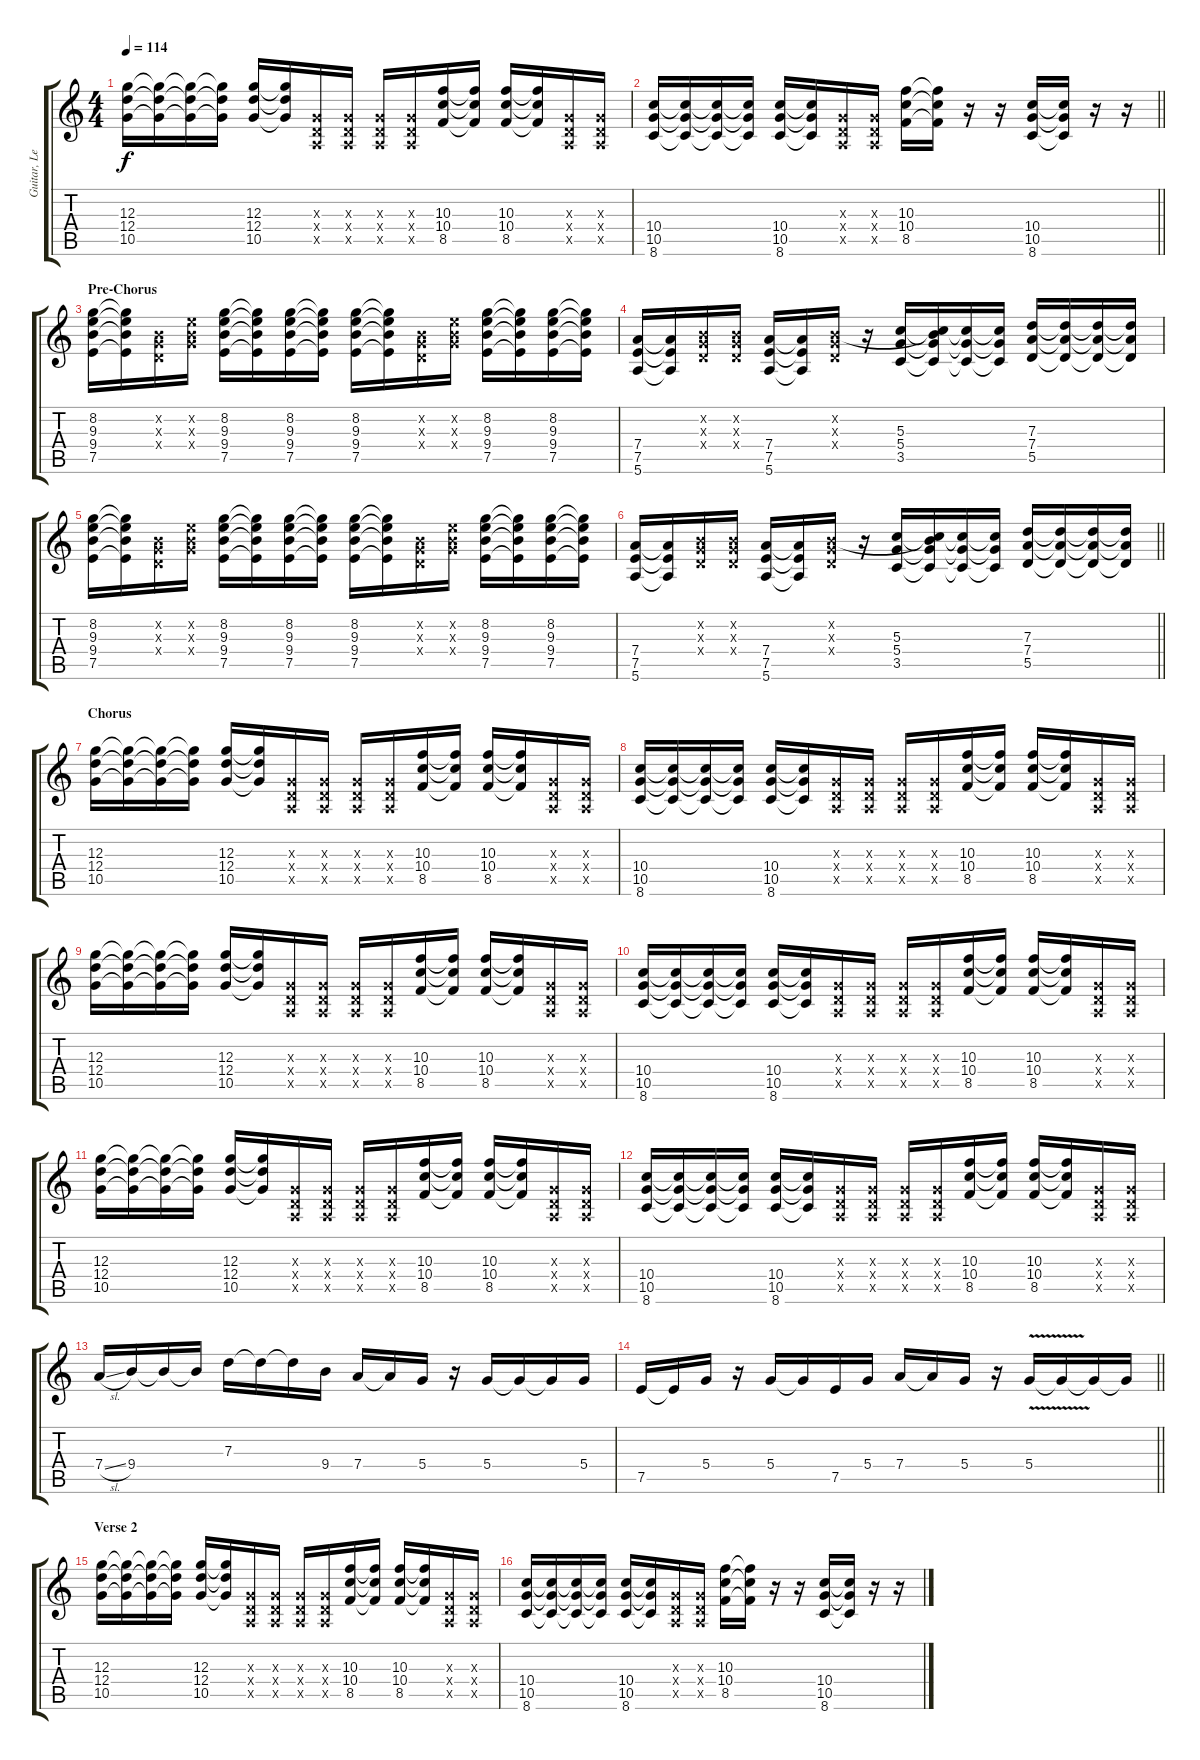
\track ("Guitar, Lead" "Guitar, Le") {instrument distortionguitar}
\staff {score tabs}
\tuning (E4 B3 G3 D3 A2 E2) {hide}
\ts (4 4)
\tempo 114
\clef g2
\ks c
(12.3 12.4 10.5).16{dy f} (12.3{t} 12.4{t} 10.5{t}).16 (12.3{t} 12.4{t} 10.5{t}).16 (12.3{t} 12.4{t} 10.5{t}).16 (12.3 12.4 10.5).16 (12.3{t} 12.4{t} 10.5{t}).16 (0.3{x} 0.4{x} 0.5{x}).16 (0.3{x} 0.4{x} 0.5{x}).16 (0.3{x} 0.4{x} 0.5{x}).16 (0.3{x} 0.4{x} 0.5{x}).16 (10.3 10.4 8.5).16 (10.3{t} 10.4{t} 8.5{t}).16 (10.3 10.4 8.5).16 (10.3{t} 10.4{t} 8.5{t}).16 (0.3{x} 0.4{x} 0.5{x}).16 (0.3{x} 0.4{x} 0.5{x}).16 |
\barLineRight lightlight
(10.4 10.5 8.6).16 (10.4{t} 10.5{t} 8.6{t}).16 (10.4{t} 10.5{t} 8.6{t}).16 (10.4{t} 10.5{t} 8.6{t}).16 (10.4 10.5 8.6).16 (10.4{t} 10.5{t} 8.6{t}).16 (0.3{x} 0.4{x} 0.5{x}).16 (0.3{x} 0.4{x} 0.5{x}).16 (10.3 10.4 8.5).16 (10.3{t} 10.4{t} 8.5{t}).16 r.16 r.16 (10.4 10.5 8.6).16 (10.4{t} 10.5{t} 8.6{t}).16 r.16 r.16 |
\section ("" "Pre-Chorus")
(8.2 9.3 9.4 7.5).16 (8.2{t} 9.3{t} 9.4{t} 7.5{t}).16 (0.2{x} 0.3{x} 0.4{x}).16 (5.2{x} 4.3{x} 5.4{x}).16 (8.2 9.3 9.4 7.5).16 (8.2{t} 9.3{t} 9.4{t} 7.5{t}).16 (8.2 9.3 9.4 7.5).16 (8.2{t} 9.3{t} 9.4{t} 7.5{t}).16 (8.2 9.3 9.4 7.5).16 (8.2{t} 9.3{t} 9.4{t} 7.5{t}).16 (0.2{x} 0.3{x} 0.4{x}).16 (5.2{x} 4.3{x} 5.4{x}).16 (8.2 9.3 9.4 7.5).16 (8.2{t} 9.3{t} 9.4{t} 7.5{t}).16 (8.2 9.3 9.4 7.5).16 (8.2{t} 9.3{t} 9.4{t} 7.5{t}).16 |
(7.4 7.5 5.6).16 (7.4{t} 7.5{t} 5.6{t}).16 (0.2{x} 0.3{x} 0.4{x}).16 (0.2{x} 0.3{x} 0.4{x}).16 (7.4 7.5 5.6).16 (7.4{t} 7.5{t} 5.6{t}).16 (0.2{x} 0.3{x} 0.4{x}).16 r.16 (5.3 5.4 3.5).16 (0.2{t} 5.3{t} 5.4{t} 3.5{t}).16 (5.3{t} 5.4{t} 3.5{t}).16 (5.3{t} 5.4{t} 3.5{t}).16 (7.3 7.4 5.5).16 (7.3{t} 7.4{t} 5.5{t}).16 (7.3{t} 7.4{t} 5.5{t}).16 (7.3{t} 7.4{t} 5.5{t}).16 |
(8.2 9.3 9.4 7.5).16 (8.2{t} 9.3{t} 9.4{t} 7.5{t}).16 (0.2{x} 0.3{x} 0.4{x}).16 (5.2{x} 4.3{x} 5.4{x}).16 (8.2 9.3 9.4 7.5).16 (8.2{t} 9.3{t} 9.4{t} 7.5{t}).16 (8.2 9.3 9.4 7.5).16 (8.2{t} 9.3{t} 9.4{t} 7.5{t}).16 (8.2 9.3 9.4 7.5).16 (8.2{t} 9.3{t} 9.4{t} 7.5{t}).16 (0.2{x} 0.3{x} 0.4{x}).16 (5.2{x} 4.3{x} 5.4{x}).16 (8.2 9.3 9.4 7.5).16 (8.2{t} 9.3{t} 9.4{t} 7.5{t}).16 (8.2 9.3 9.4 7.5).16 (8.2{t} 9.3{t} 9.4{t} 7.5{t}).16 |
\barLineRight lightlight
(7.4 7.5 5.6).16 (7.4{t} 7.5{t} 5.6{t}).16 (0.2{x} 0.3{x} 0.4{x}).16 (0.2{x} 0.3{x} 0.4{x}).16 (7.4 7.5 5.6).16 (7.4{t} 7.5{t} 5.6{t}).16 (0.2{x} 0.3{x} 0.4{x}).16 r.16 (5.3 5.4 3.5).16 (0.2{t} 5.3{t} 5.4{t} 3.5{t}).16 (5.3{t} 5.4{t} 3.5{t}).16 (5.3{t} 5.4{t} 3.5{t}).16 (7.3 7.4 5.5).16 (7.3{t} 7.4{t} 5.5{t}).16 (7.3{t} 7.4{t} 5.5{t}).16 (7.3{t} 7.4{t} 5.5{t}).16 |
\section ("" "Chorus")
(12.3 12.4 10.5).16 (12.3{t} 12.4{t} 10.5{t}).16 (12.3{t} 12.4{t} 10.5{t}).16 (12.3{t} 12.4{t} 10.5{t}).16 (12.3 12.4 10.5).16 (12.3{t} 12.4{t} 10.5{t}).16 (0.3{x} 0.4{x} 0.5{x}).16 (0.3{x} 0.4{x} 0.5{x}).16 (0.3{x} 0.4{x} 0.5{x}).16 (0.3{x} 0.4{x} 0.5{x}).16 (10.3 10.4 8.5).16 (10.3{t} 10.4{t} 8.5{t}).16 (10.3 10.4 8.5).16 (10.3{t} 10.4{t} 8.5{t}).16 (0.3{x} 0.4{x} 0.5{x}).16 (0.3{x} 0.4{x} 0.5{x}).16 |
(10.4 10.5 8.6).16 (10.4{t} 10.5{t} 8.6{t}).16 (10.4{t} 10.5{t} 8.6{t}).16 (10.4{t} 10.5{t} 8.6{t}).16 (10.4 10.5 8.6).16 (10.4{t} 10.5{t} 8.6{t}).16 (0.3{x} 0.4{x} 0.5{x}).16 (0.3{x} 0.4{x} 0.5{x}).16 (0.3{x} 0.4{x} 0.5{x}).16 (0.3{x} 0.4{x} 0.5{x}).16 (10.3 10.4 8.5).16 (10.3{t} 10.4{t} 8.5{t}).16 (10.3 10.4 8.5).16 (10.3{t} 10.4{t} 8.5{t}).16 (0.3{x} 0.4{x} 0.5{x}).16 (0.3{x} 0.4{x} 0.5{x}).16 |
(12.3 12.4 10.5).16 (12.3{t} 12.4{t} 10.5{t}).16 (12.3{t} 12.4{t} 10.5{t}).16 (12.3{t} 12.4{t} 10.5{t}).16 (12.3 12.4 10.5).16 (12.3{t} 12.4{t} 10.5{t}).16 (0.3{x} 0.4{x} 0.5{x}).16 (0.3{x} 0.4{x} 0.5{x}).16 (0.3{x} 0.4{x} 0.5{x}).16 (0.3{x} 0.4{x} 0.5{x}).16 (10.3 10.4 8.5).16 (10.3{t} 10.4{t} 8.5{t}).16 (10.3 10.4 8.5).16 (10.3{t} 10.4{t} 8.5{t}).16 (0.3{x} 0.4{x} 0.5{x}).16 (0.3{x} 0.4{x} 0.5{x}).16 |
(10.4 10.5 8.6).16 (10.4{t} 10.5{t} 8.6{t}).16 (10.4{t} 10.5{t} 8.6{t}).16 (10.4{t} 10.5{t} 8.6{t}).16 (10.4 10.5 8.6).16 (10.4{t} 10.5{t} 8.6{t}).16 (0.3{x} 0.4{x} 0.5{x}).16 (0.3{x} 0.4{x} 0.5{x}).16 (0.3{x} 0.4{x} 0.5{x}).16 (0.3{x} 0.4{x} 0.5{x}).16 (10.3 10.4 8.5).16 (10.3{t} 10.4{t} 8.5{t}).16 (10.3 10.4 8.5).16 (10.3{t} 10.4{t} 8.5{t}).16 (0.3{x} 0.4{x} 0.5{x}).16 (0.3{x} 0.4{x} 0.5{x}).16 |
(12.3 12.4 10.5).16 (12.3{t} 12.4{t} 10.5{t}).16 (12.3{t} 12.4{t} 10.5{t}).16 (12.3{t} 12.4{t} 10.5{t}).16 (12.3 12.4 10.5).16 (12.3{t} 12.4{t} 10.5{t}).16 (0.3{x} 0.4{x} 0.5{x}).16 (0.3{x} 0.4{x} 0.5{x}).16 (0.3{x} 0.4{x} 0.5{x}).16 (0.3{x} 0.4{x} 0.5{x}).16 (10.3 10.4 8.5).16 (10.3{t} 10.4{t} 8.5{t}).16 (10.3 10.4 8.5).16 (10.3{t} 10.4{t} 8.5{t}).16 (0.3{x} 0.4{x} 0.5{x}).16 (0.3{x} 0.4{x} 0.5{x}).16 |
(10.4 10.5 8.6).16 (10.4{t} 10.5{t} 8.6{t}).16 (10.4{t} 10.5{t} 8.6{t}).16 (10.4{t} 10.5{t} 8.6{t}).16 (10.4 10.5 8.6).16 (10.4{t} 10.5{t} 8.6{t}).16 (0.3{x} 0.4{x} 0.5{x}).16 (0.3{x} 0.4{x} 0.5{x}).16 (0.3{x} 0.4{x} 0.5{x}).16 (0.3{x} 0.4{x} 0.5{x}).16 (10.3 10.4 8.5).16 (10.3{t} 10.4{t} 8.5{t}).16 (10.3 10.4 8.5).16 (10.3{t} 10.4{t} 8.5{t}).16 (0.3{x} 0.4{x} 0.5{x}).16 (0.3{x} 0.4{x} 0.5{x}).16 |
7.4{sl}.16 9.4.16 9.4{t}.16 9.4{t}.16 7.3.16 7.3{t}.16 7.3{t}.16 9.4.16 7.4.16 7.4{t}.16 5.4.16 r.16 5.4.16 5.4{t}.16 5.4{t}.16 5.4.16 |
\barLineRight lightlight
7.5.16 7.5{t}.16 5.4.16 r.16 5.4.16 5.4{t}.16 7.5.16 5.4.16 7.4.16 7.4{t}.16 5.4.16 r.16 5.4{v}.16 5.4{t}.16 5.4{t}.16 5.4{t}.16 |
\section ("" "Verse 2")
(12.3 12.4 10.5).16 (12.3{t} 12.4{t} 10.5{t}).16 (12.3{t} 12.4{t} 10.5{t}).16 (12.3{t} 12.4{t} 10.5{t}).16 (12.3 12.4 10.5).16 (12.3{t} 12.4{t} 10.5{t}).16 (0.3{x} 0.4{x} 0.5{x}).16 (0.3{x} 0.4{x} 0.5{x}).16 (0.3{x} 0.4{x} 0.5{x}).16 (0.3{x} 0.4{x} 0.5{x}).16 (10.3 10.4 8.5).16 (10.3{t} 10.4{t} 8.5{t}).16 (10.3 10.4 8.5).16 (10.3{t} 10.4{t} 8.5{t}).16 (0.3{x} 0.4{x} 0.5{x}).16 (0.3{x} 0.4{x} 0.5{x}).16 |
(10.4 10.5 8.6).16 (10.4{t} 10.5{t} 8.6{t}).16 (10.4{t} 10.5{t} 8.6{t}).16 (10.4{t} 10.5{t} 8.6{t}).16 (10.4 10.5 8.6).16 (10.4{t} 10.5{t} 8.6{t}).16 (0.3{x} 0.4{x} 0.5{x}).16 (0.3{x} 0.4{x} 0.5{x}).16 (10.3 10.4 8.5).16 (10.3{t} 10.4{t} 8.5{t}).16 r.16 r.16 (10.4 10.5 8.6).16 (10.4{t} 10.5{t} 8.6{t}).16 r.16 r.16
